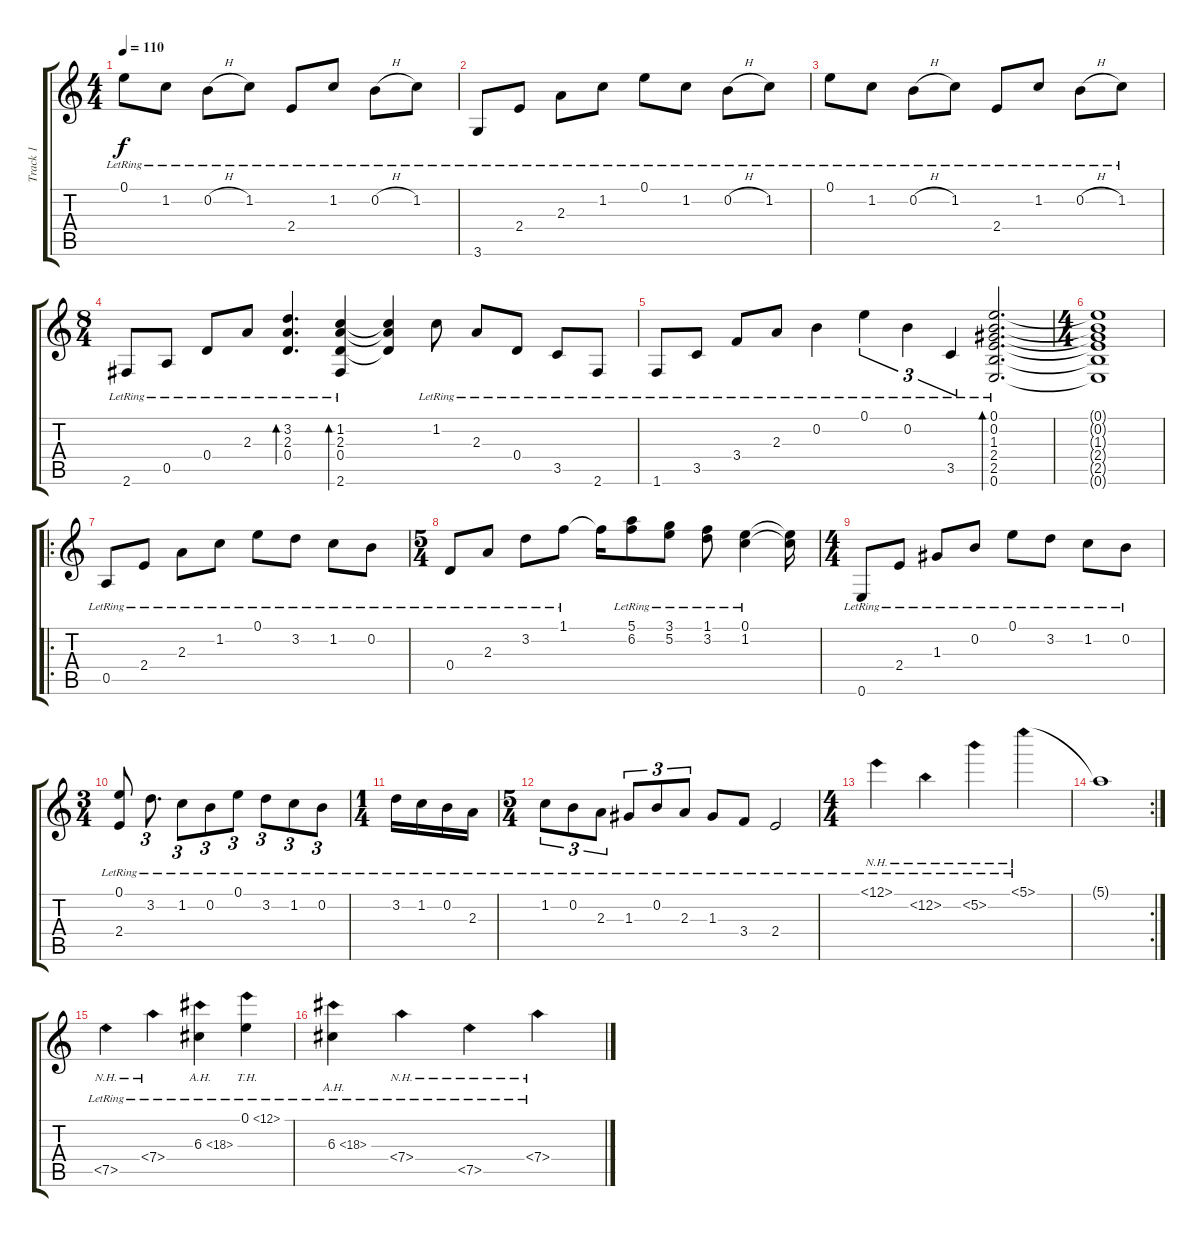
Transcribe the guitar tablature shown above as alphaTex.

\track ("Track 1" "Track 1") {instrument acousticguitarsteel}
\staff {score tabs}
\tuning (E4 B3 G3 D3 A2 E2) {hide}
\ts (4 4)
\tempo 110
\clef g2
\ks c
0.1{lr}.8{dy f} 1.2{lr}.8 0.2{h lr}.8 1.2{lr}.8 2.4{lr}.8 1.2{lr}.8 0.2{h lr}.8 1.2{lr}.8 |
3.6{lr}.8 2.4{lr}.8 2.3{lr}.8 1.2{lr}.8 0.1{lr}.8 1.2{lr}.8 0.2{h lr}.8 1.2{lr}.8 |
0.1{lr}.8 1.2{lr}.8 0.2{h lr}.8 1.2{lr}.8 2.4{lr}.8 1.2{lr}.8 0.2{h lr}.8 1.2{lr}.8 |
\ts (8 4)
2.6{lr}.8 0.5{lr}.8 0.4{lr}.8 2.3{lr}.8 (3.2{lr} 2.3{lr} 0.4{lr}).4{d bd 480} (1.2{lr} 2.3{lr} 0.4{lr} 2.6).4{bd 480} (1.2{t} 2.3{t} 0.4{t}).4 1.2{lr}.8 2.3{lr}.8 0.4{lr}.8 3.5{lr}.8 2.6{lr}.8 |
1.6{lr}.8 3.5{lr}.8 3.4{lr}.8 2.3{lr}.8 0.2{lr}.4 0.1{lr}.4{tu (3 2)} 0.2{lr}.4{tu (3 2)} 3.5{lr}.4{tu (3 2)} (0.1{lr} 0.2{lr} 1.3{lr} 2.4{lr} 2.5{lr} 0.6{lr}).2{d bd 480} |
\ts (4 4)
(0.1{t} 0.2{t} 1.3{t} 2.4{t} 2.5{t} 0.6{t}).1 |
\ro
0.5{lr}.8 2.4{lr}.8 2.3{lr}.8 1.2{lr}.8 0.1{lr}.8 3.2{lr}.8 1.2{lr}.8 0.2{lr}.8 |
\ts (5 4)
0.4{lr}.8 2.3{lr}.8 3.2{lr}.8 1.1{lr}.8 1.1{t}.16 (5.1{lr} 6.2{lr}).8 (3.1{lr} 5.2{lr}).8 (1.1{lr} 3.2{lr}).8 (0.1{lr} 1.2{lr}).4 (0.1{t} 1.2{t}).16 |
\ts (4 4)
0.6{lr}.8 2.4{lr}.8 1.3{lr}.8 0.2{lr}.8 0.1{lr}.8 3.2{lr}.8 1.2{lr}.8 0.2{lr}.8 |
\ts (3 4)
(0.1{lr} 2.4{lr}).8 3.2{lr}.8{d tu (3 2)} 1.2{lr}.8{tu (3 2)} 0.2{lr}.8{tu (3 2)} 0.1{lr}.8{tu (3 2)} 3.2{lr}.8{tu (3 2)} 1.2{lr}.8{tu (3 2)} 0.2{lr}.8{tu (3 2)} |
\ts (1 4)
3.2{lr}.16 1.2{lr}.16 0.2{lr}.16 2.3{lr}.16 |
\ts (5 4)
1.2{lr}.8{tu (3 2)} 0.2{lr}.8{tu (3 2)} 2.3{lr}.8{tu (3 2)} 1.3{lr}.8{tu (3 2)} 0.2{lr}.8{tu (3 2)} 2.3{lr}.8{tu (3 2)} 1.3{lr}.8 3.4{lr}.8 2.4{lr}.2 |
\ts (4 4)
12.1{nh lr}.4 12.2{nh lr}.4 5.2{nh lr}.4 5.1{nh lr}.4 |
\rc 2
5.1{t}.1 |
7.5{nh lr}.4 7.4{nh lr}.4 6.3{ah 12 lr}.4 0.1{th 12 lr}.4 |
6.3{ah 12 lr}.4 7.4{nh lr}.4 7.5{nh lr}.4 7.4{nh lr}.4
